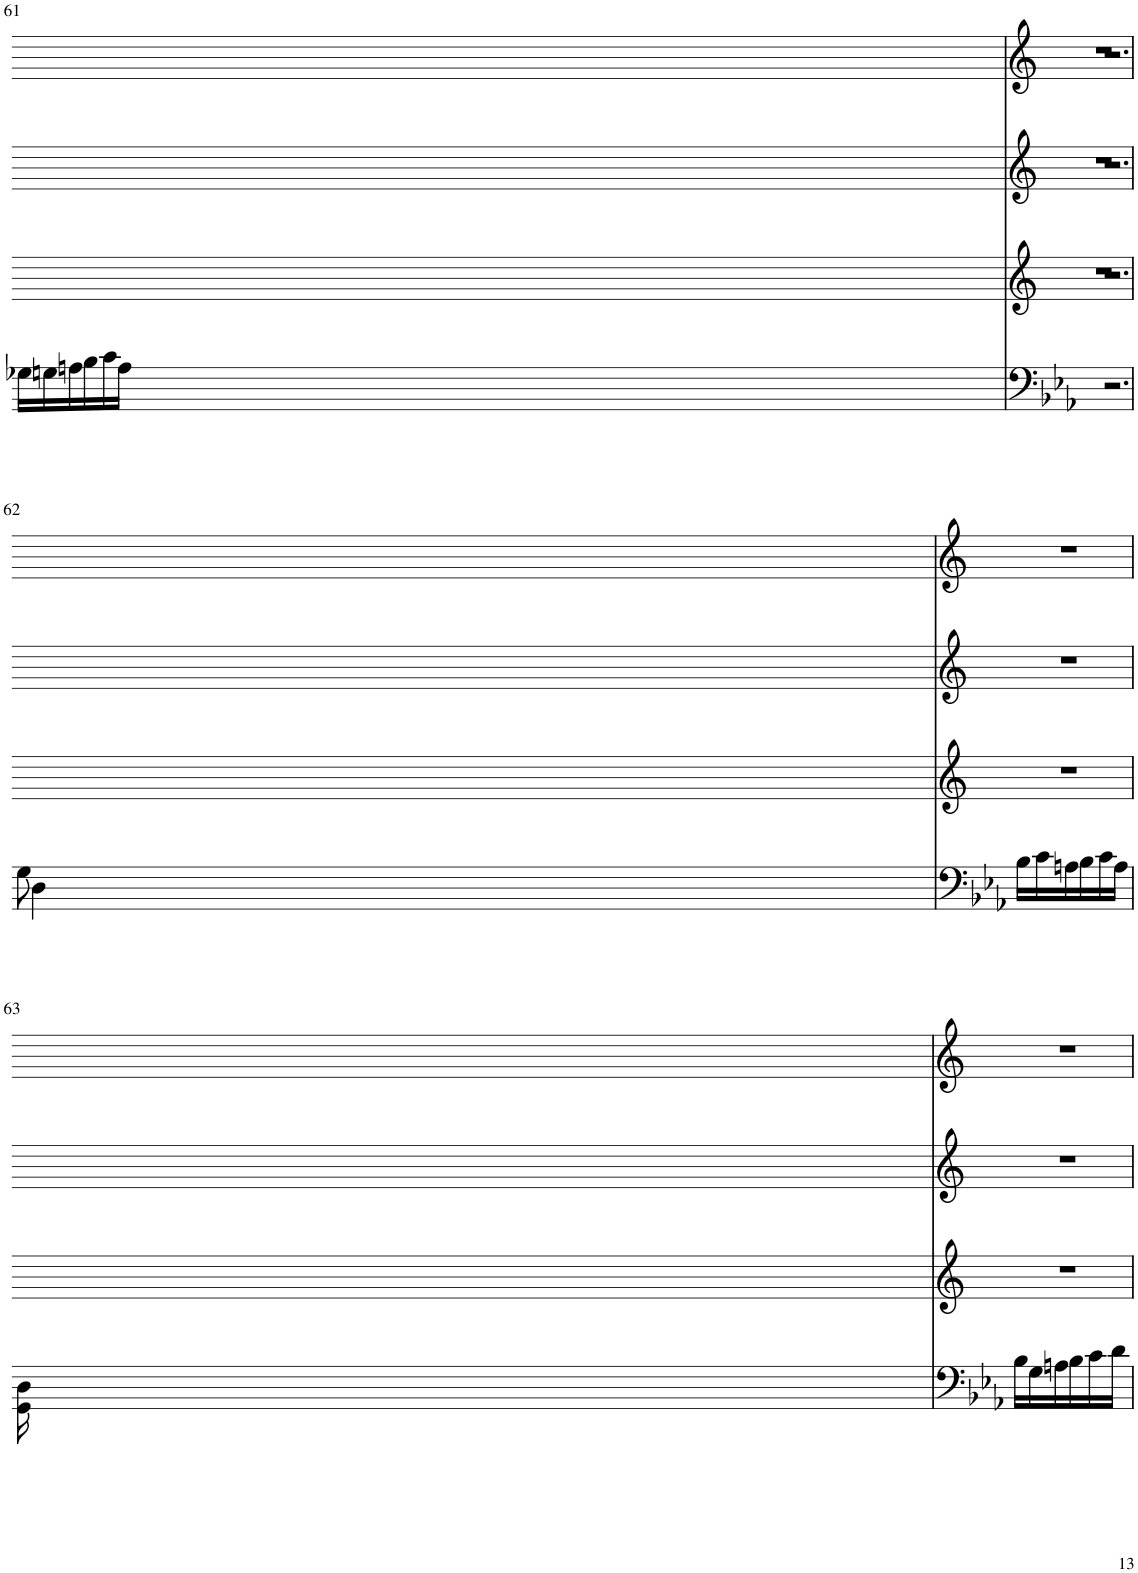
**kern	**kern	**kern	**kern
*part4	*part3	*part2	*part1
*staff4	*staff3	*staff2	*staff1
*I"Violoncello	*I"unbenannt	*I"Violoncello	*I"Violoncello
*I'Vc	*	*I'Vc	*I'Vc
!!LO:PB:g=z
*clefF4	*clefG2	*clefG2	*clefG2
*k[b-e-a-]	*k[]	*k[]	*k[]
*M3/8	*	*	*
=61	=61	=61	=61
*^	*	*	*
4.ryy	16G-X\LL	1r	1r	1r
.	16Gn\	.	.	.
.	16An\	.	.	.
.	16B-\	.	.	.
.	16c\	.	.	.
.	16A\JJ	.	.	.
!LO:N:vis=2.	!	!	!	!
8%5r	2ryy	.	.	.
.	8ryy	.	.	.
!	!	!LO:N:vis=2.	!LO:N:vis=2.	!LO:N:vis=2.
2ryy	2ryy	8%5r	8%5r	8%5r
8ryy	8ryy	.	.	.
!!LO:LB:g=z
=62	=62	=62	=62	=62
16B-\LL	8G\	1r	1r	1r
16c\	.	.	.	.
16An\	4D\	.	.	.
16B-\	.	.	.	.
16c\	.	.	.	.
16A\JJ	.	.	.	.
2ryy	2ryy	.	.	.
8ryy	8ryy	.	.	.
!!LO:LB:g=z
=63	=63	=63	=63	=63
16B-\LL	16GG\ 16D\	1r	1r	1r
16G\	2ryy	.	.	.
16An\	.	.	.	.
16B-\	.	.	.	.
16c\	.	.	.	.
16d\JJ	.	.	.	.
2ryy	.	.	.	.
.	8ryy	.	.	.
.	4ryy	.	.	.
8ryy	.	.	.	.
.	16ryy	.	.	.
*v	*v	*	*	*
=	=	=	=
*-	*-	*-	*-
